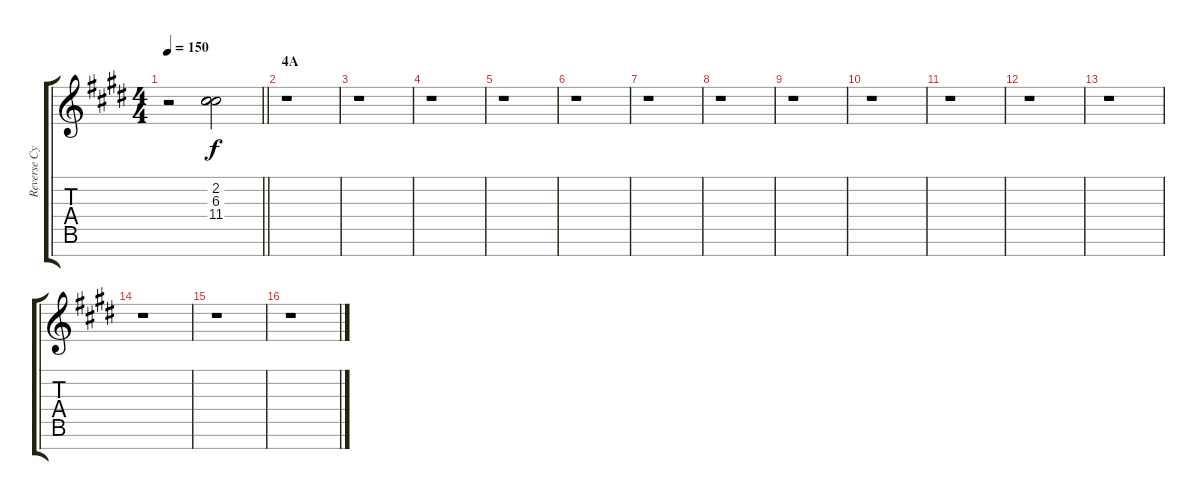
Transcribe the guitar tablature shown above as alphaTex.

\track ("Reverse Cymbal" "Reverse Cy") {instrument reversecymbal}
\staff {score tabs}
\tuning (E5 B4 G4 D4 A3 E3 B2) {hide}
\ts (4 4)
\tempo 150
\clef g2
\barLineRight lightlight
\ks e
r.2{dy f} (2.2 6.3 11.4).2 |
\section ("" "4A")
r.1 |
r.1 |
r.1 |
r.1 |
r.1 |
r.1 |
r.1 |
r.1 |
r.1 |
r.1 |
r.1 |
r.1 |
r.1 |
r.1 |
r.1
